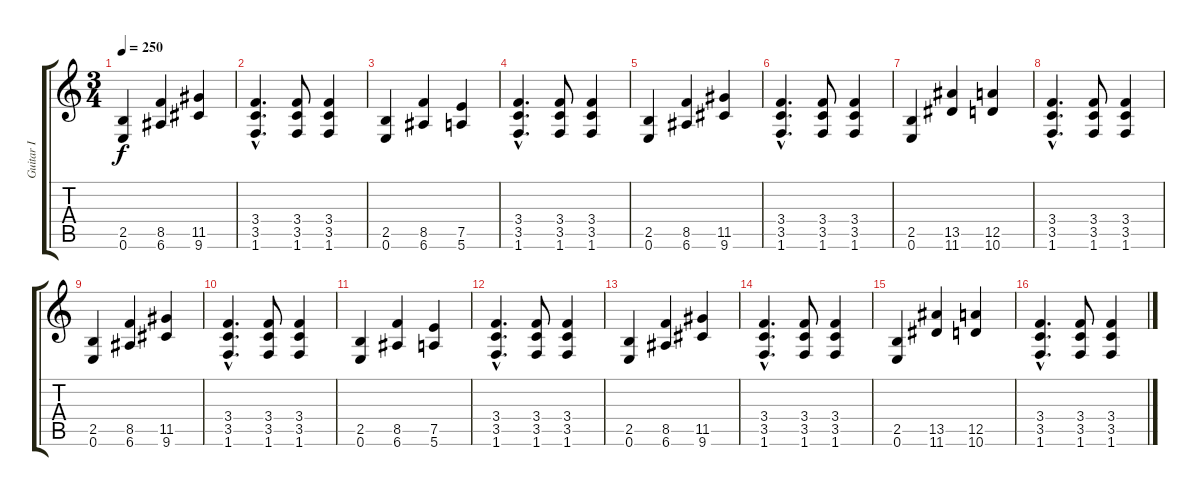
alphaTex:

\track ("Guitar I" "Guitar I") {instrument distortionguitar}
\staff {score tabs}
\tuning (E4 B3 G3 D3 A2 E2) {hide}
\ts (3 4)
\tempo 250
\clef g2
\ks c
(2.5 0.6).4{dy f} (8.5 6.6).4 (11.5 9.6).4 |
(3.4{hac} 3.5{hac} 1.6{hac}).4{d} (3.4 3.5 1.6).8 (3.4 3.5 1.6).4 |
(2.5 0.6).4 (8.5 6.6).4 (7.5 5.6).4 |
(3.4{hac} 3.5{hac} 1.6{hac}).4{d} (3.4 3.5 1.6).8 (3.4 3.5 1.6).4 |
(2.5 0.6).4 (8.5 6.6).4 (11.5 9.6).4 |
(3.4{hac} 3.5{hac} 1.6{hac}).4{d} (3.4 3.5 1.6).8 (3.4 3.5 1.6).4 |
(2.5 0.6).4 (13.5 11.6).4 (12.5 10.6).4 |
(3.4{hac} 3.5{hac} 1.6{hac}).4{d} (3.4 3.5 1.6).8 (3.4 3.5 1.6).4 |
(2.5 0.6).4 (8.5 6.6).4 (11.5 9.6).4 |
(3.4{hac} 3.5{hac} 1.6{hac}).4{d} (3.4 3.5 1.6).8 (3.4 3.5 1.6).4 |
(2.5 0.6).4 (8.5 6.6).4 (7.5 5.6).4 |
(3.4{hac} 3.5{hac} 1.6{hac}).4{d} (3.4 3.5 1.6).8 (3.4 3.5 1.6).4 |
(2.5 0.6).4 (8.5 6.6).4 (11.5 9.6).4 |
(3.4{hac} 3.5{hac} 1.6{hac}).4{d} (3.4 3.5 1.6).8 (3.4 3.5 1.6).4 |
(2.5 0.6).4 (13.5 11.6).4 (12.5 10.6).4 |
(3.4{hac} 3.5{hac} 1.6{hac}).4{d} (3.4 3.5 1.6).8 (3.4 3.5 1.6).4
